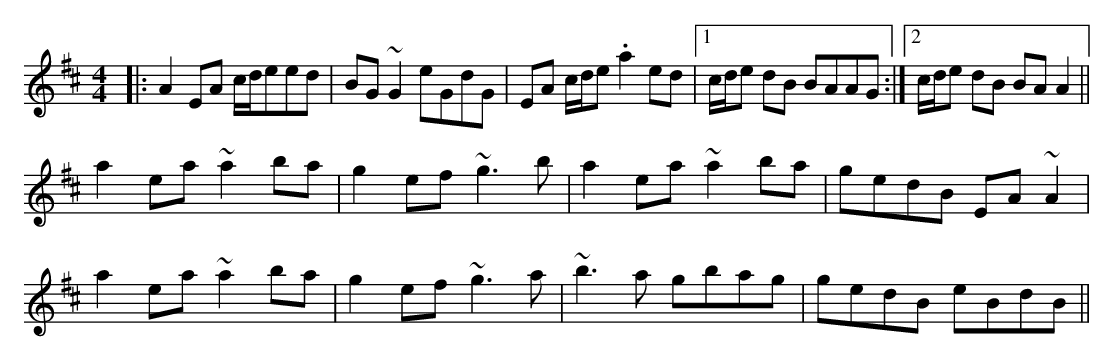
X:1
M:4/4
K:Amix
|:A2 EA c/d/eed|BG ~G2 eGdG|EA c/d/e .a2 ed|1 c/d/e dB BAAG:|2 c/d/e dB BA A2||
a2 ea ~a2 ba|g2 ef ~g3 b|a2 ea ~a2 ba|gedB EA ~A2|
a2 ea ~a2 ba|g2 ef ~g3 a|~b3 a gbag|gedB eBdB||
